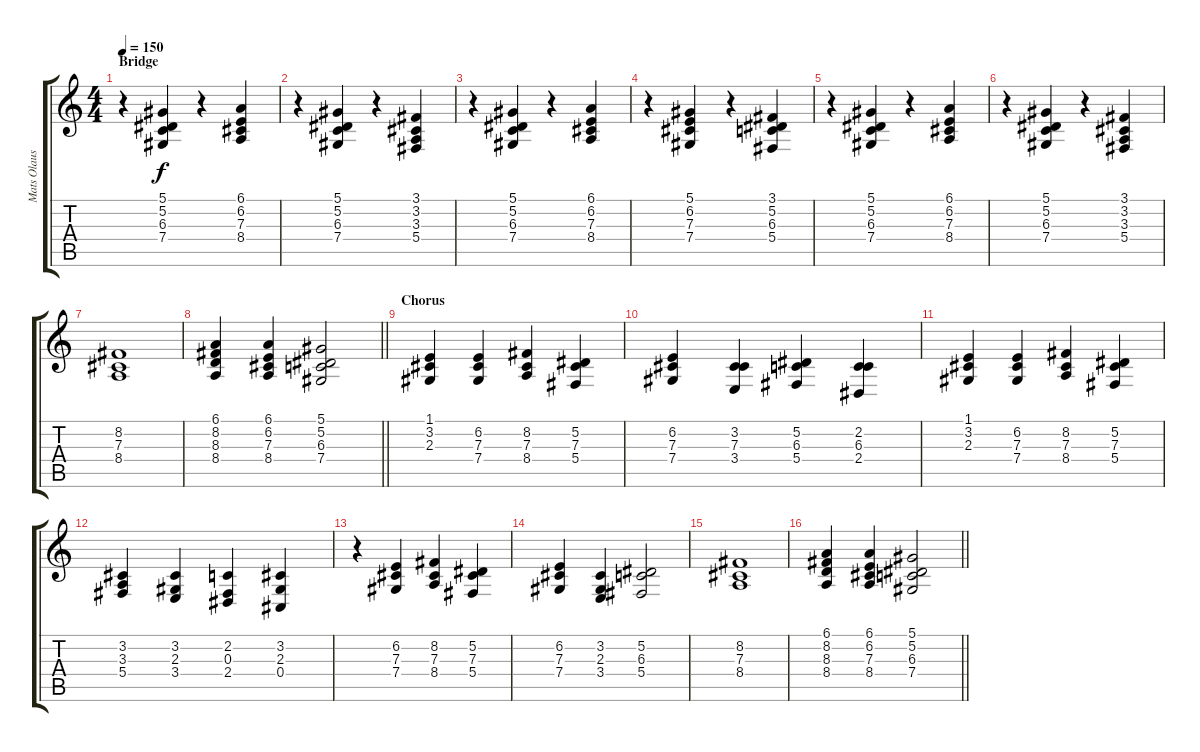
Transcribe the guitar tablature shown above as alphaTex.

\track ("Mats Olausson" "Mats Olaus") {instrument stringensemble1}
\staff {score tabs}
\tuning (Eb4 Bb3 Gb3 Db3 Ab2 Eb2) {hide}
\ts (4 4)
\section ("" "Bridge")
\tempo 150
\clef g2
\ks c
r.4{dy f} (5.1 5.2 6.3 7.4).4 r.4 (6.1 6.2 7.3 8.4).4 |
r.4 (5.1 5.2 6.3 7.4).4 r.4 (3.1 3.2 3.3 5.4).4 |
r.4 (5.1 5.2 6.3 7.4).4 r.4 (6.1 6.2 7.3 8.4).4 |
r.4 (5.1 6.2 7.3 7.4).4 r.4 (3.1 5.2 6.3 5.4).4 |
r.4 (5.1 5.2 6.3 7.4).4 r.4 (6.1 6.2 7.3 8.4).4 |
r.4 (5.1 5.2 6.3 7.4).4 r.4 (3.1 3.2 3.3 5.4).4 |
(8.2 7.3 8.4).1 |
\barLineRight lightlight
(6.1 8.2 8.3 8.4).4 (6.1 6.2 7.3 8.4).4 (5.1 5.2 6.3 7.4).2 |
\section ("" "Chorus")
(1.1 3.2 2.3).4 (6.2 7.3 7.4).4 (8.2 7.3 8.4).4 (5.2 7.3 5.4).4 |
(6.2 7.3 7.4).4 (3.2 7.3 3.4).4 (5.2 6.3 5.4).4 (2.2 6.3 2.4).4 |
(1.1 3.2 2.3).4 (6.2 7.3 7.4).4 (8.2 7.3 8.4).4 (5.2 7.3 5.4).4 |
(3.2 3.3 5.4).4 (3.2 2.3 3.4).4 (2.2 0.3 2.4).4 (3.2 2.3 0.4).4 |
r.4 (6.2 7.3 7.4).4 (8.2 7.3 8.4).4 (5.2 7.3 5.4).4 |
(6.2 7.3 7.4).4 (3.2 2.3 3.4).4 (5.2 6.3 5.4).2 |
(8.2 7.3 8.4).1 |
\barLineRight lightlight
(6.1 8.2 8.3 8.4).4 (6.1 6.2 7.3 8.4).4 (5.1 5.2 6.3 7.4).2
